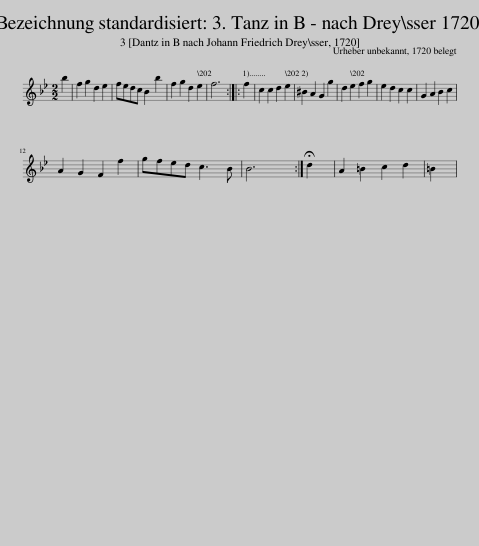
X:1
L:1/8
M:2/2
I:linebreak $
K:Bb
V:1 treble
V:1
 b2 | f2 g2 d2 e2 | fedc B2 b2 | f2 g2 d2 e2 | f6 :: %5
 f2 | c2 c2 d2 e2 | ^B2 A2 G2 g2 | d2 e2 f2 g2 | e2 d2 c2 c2 | %10
 G2 A2 B2 c2 |$ A2 G2 F2 f2 | gfed c3 B | B6 :| !fermata!d2 | %15
 A2 =B2 c2 d2 | =B2 | %17
